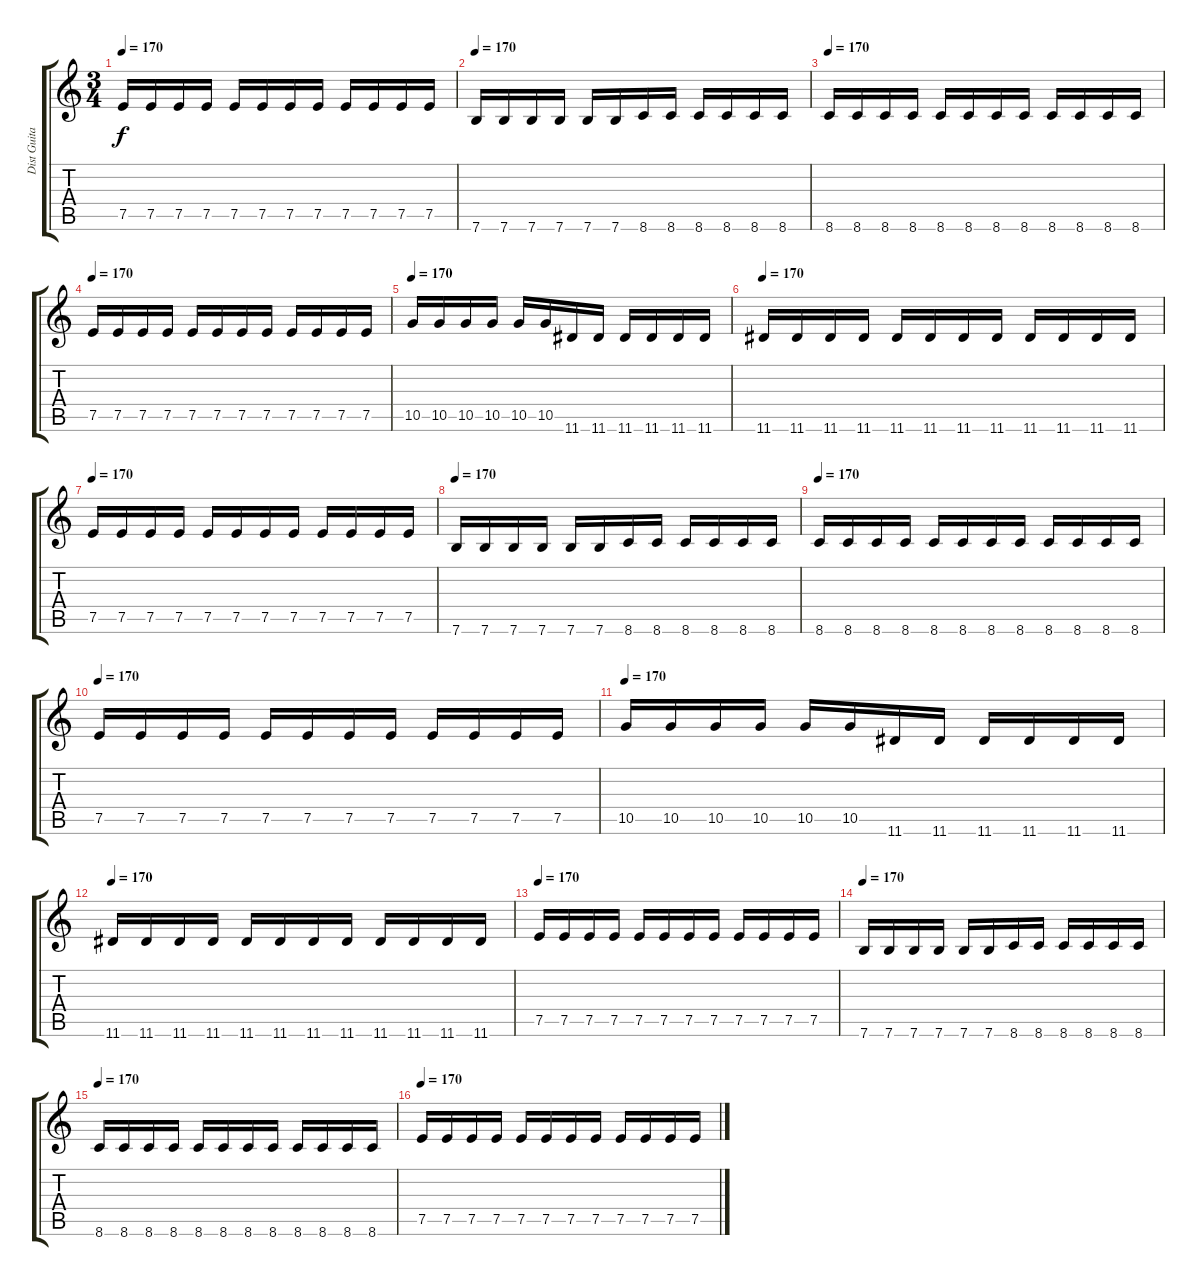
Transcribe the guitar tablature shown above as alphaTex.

\track ("Dist Guitar I" "Dist Guita") {instrument distortionguitar}
\staff {score tabs}
\tuning (E4 B3 G3 D3 A2 E2) {hide}
\ts (3 4)
\tempo 170
\clef g2
\ks c
7.5.16{dy f} 7.5.16 7.5.16 7.5.16 7.5.16 7.5.16 7.5.16 7.5.16 7.5.16 7.5.16 7.5.16 7.5.16 |
\tempo 170
7.6.16 7.6.16 7.6.16 7.6.16 7.6.16 7.6.16 8.6.16 8.6.16 8.6.16 8.6.16 8.6.16 8.6.16 |
\tempo 170
8.6.16 8.6.16 8.6.16 8.6.16 8.6.16 8.6.16 8.6.16 8.6.16 8.6.16 8.6.16 8.6.16 8.6.16 |
\tempo 170
7.5.16 7.5.16 7.5.16 7.5.16 7.5.16 7.5.16 7.5.16 7.5.16 7.5.16 7.5.16 7.5.16 7.5.16 |
\tempo 170
10.5.16 10.5.16 10.5.16 10.5.16 10.5.16 10.5.16 11.6.16 11.6.16 11.6.16 11.6.16 11.6.16 11.6.16 |
\tempo 170
11.6.16 11.6.16 11.6.16 11.6.16 11.6.16 11.6.16 11.6.16 11.6.16 11.6.16 11.6.16 11.6.16 11.6.16 |
\tempo 170
7.5.16 7.5.16 7.5.16 7.5.16 7.5.16 7.5.16 7.5.16 7.5.16 7.5.16 7.5.16 7.5.16 7.5.16 |
\tempo 170
7.6.16 7.6.16 7.6.16 7.6.16 7.6.16 7.6.16 8.6.16 8.6.16 8.6.16 8.6.16 8.6.16 8.6.16 |
\tempo 170
8.6.16 8.6.16 8.6.16 8.6.16 8.6.16 8.6.16 8.6.16 8.6.16 8.6.16 8.6.16 8.6.16 8.6.16 |
\tempo 170
7.5.16 7.5.16 7.5.16 7.5.16 7.5.16 7.5.16 7.5.16 7.5.16 7.5.16 7.5.16 7.5.16 7.5.16 |
\tempo 170
10.5.16 10.5.16 10.5.16 10.5.16 10.5.16 10.5.16 11.6.16 11.6.16 11.6.16 11.6.16 11.6.16 11.6.16 |
\tempo 170
11.6.16 11.6.16 11.6.16 11.6.16 11.6.16 11.6.16 11.6.16 11.6.16 11.6.16 11.6.16 11.6.16 11.6.16 |
\tempo 170
7.5.16 7.5.16 7.5.16 7.5.16 7.5.16 7.5.16 7.5.16 7.5.16 7.5.16 7.5.16 7.5.16 7.5.16 |
\tempo 170
7.6.16 7.6.16 7.6.16 7.6.16 7.6.16 7.6.16 8.6.16 8.6.16 8.6.16 8.6.16 8.6.16 8.6.16 |
\tempo 170
8.6.16 8.6.16 8.6.16 8.6.16 8.6.16 8.6.16 8.6.16 8.6.16 8.6.16 8.6.16 8.6.16 8.6.16 |
\tempo 170
7.5.16 7.5.16 7.5.16 7.5.16 7.5.16 7.5.16 7.5.16 7.5.16 7.5.16 7.5.16 7.5.16 7.5.16
